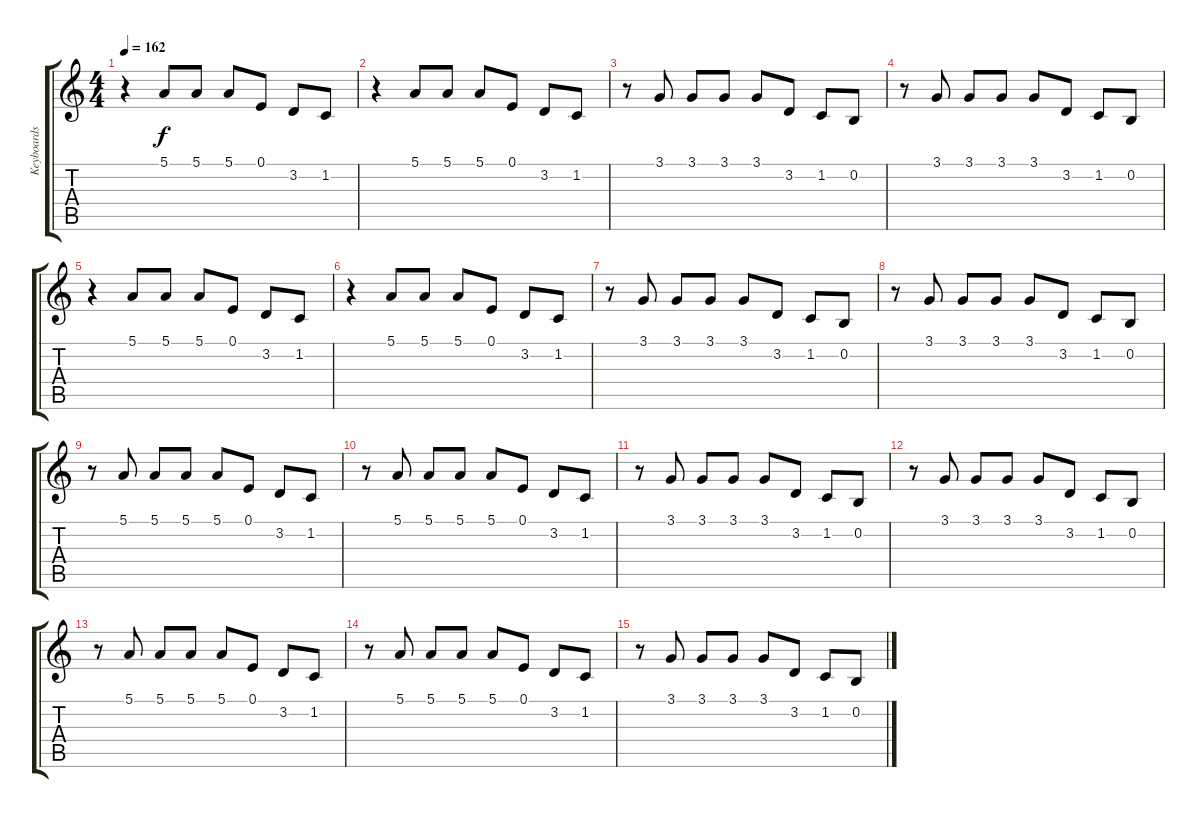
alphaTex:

\track ("Keyboards 2" "Keyboards ") {instrument acousticgrandpiano}
\staff {score tabs}
\tuning (E4 B3 G3 D3 A2 E2) {hide}
\ts (4 4)
\tempo 162
\clef g2
\ks c
r.4{dy f} 5.1.8 5.1.8 5.1.8 0.1.8 3.2.8 1.2.8 |
r.4 5.1.8 5.1.8 5.1.8 0.1.8 3.2.8 1.2.8 |
r.8 3.1.8 3.1.8 3.1.8 3.1.8 3.2.8 1.2.8 0.2.8 |
r.8 3.1.8 3.1.8 3.1.8 3.1.8 3.2.8 1.2.8 0.2.8 |
r.4 5.1.8 5.1.8 5.1.8 0.1.8 3.2.8 1.2.8 |
r.4 5.1.8 5.1.8 5.1.8 0.1.8 3.2.8 1.2.8 |
r.8 3.1.8 3.1.8 3.1.8 3.1.8 3.2.8 1.2.8 0.2.8 |
r.8 3.1.8 3.1.8 3.1.8 3.1.8 3.2.8 1.2.8 0.2.8 |
r.8 5.1.8 5.1.8 5.1.8 5.1.8 0.1.8 3.2.8 1.2.8 |
r.8 5.1.8 5.1.8 5.1.8 5.1.8 0.1.8 3.2.8 1.2.8 |
r.8 3.1.8 3.1.8 3.1.8 3.1.8 3.2.8 1.2.8 0.2.8 |
r.8 3.1.8 3.1.8 3.1.8 3.1.8 3.2.8 1.2.8 0.2.8 |
r.8 5.1.8 5.1.8 5.1.8 5.1.8 0.1.8 3.2.8 1.2.8 |
r.8 5.1.8 5.1.8 5.1.8 5.1.8 0.1.8 3.2.8 1.2.8 |
r.8 3.1.8 3.1.8 3.1.8 3.1.8 3.2.8 1.2.8 0.2.8
